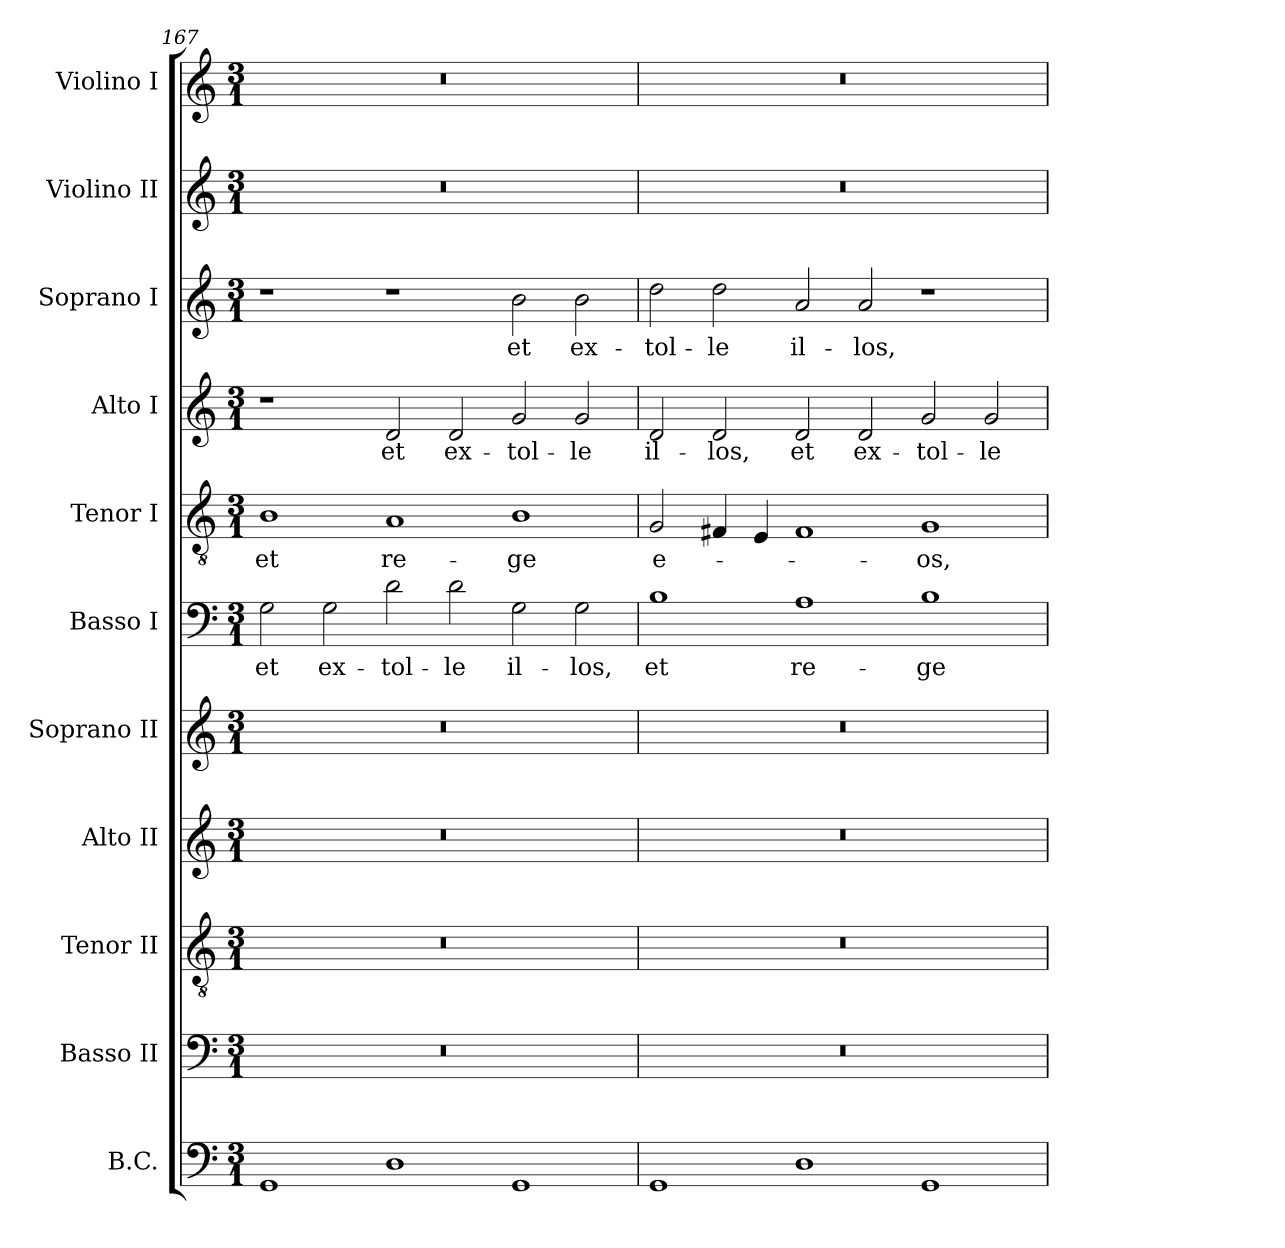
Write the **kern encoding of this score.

**kern	**kern	**kern	**kern	**kern	**kern	**text	**kern	**text	**kern	**text	**kern	**text	**kern	**kern
*part11	*part10	*part9	*part8	*part7	*part6	*part6	*part5	*part5	*part4	*part4	*part3	*part3	*part2	*part1
*staff11	*staff10	*staff9	*staff8	*staff7	*staff6	*staff6	*staff5	*staff5	*staff4	*staff4	*staff3	*staff3	*staff2	*staff1
*I"B.C.	*I"Basso II	*I"Tenor II	*I"Alto II	*I"Soprano II	*I"Basso I	*	*I"Tenor I	*	*I"Alto I	*	*I"Soprano I	*	*I"Violino II	*I"Violino I
*I'BC	*I'B 2	*I'T 2	*I'A 2	*I'S 2	*I'B 1	*	*I'T 1	*	*I'A 1	*	*I'S 1	*	*I'Vln. II	*I'Vln. I
*clefF4	*clefF4	*clefGv2	*clefG2	*clefG2	*clefF4	*	*clefGv2	*	*clefG2	*	*clefG2	*	*clefG2	*clefG2
*k[]	*k[]	*k[]	*k[]	*k[]	*k[]	*	*k[]	*	*k[]	*	*k[]	*	*k[]	*k[]
*C:	*C:	*C:	*C:	*C:	*C:	*	*C:	*	*C:	*	*C:	*	*C:	*C:
*M3/1	*M3/1	*M3/1	*M3/1	*M3/1	*M3/1	*	*M3/1	*	*M3/1	*	*M3/1	*	*M3/1	*M3/1
=167	=167	=167	=167	=167	=167	=167	=167	=167	=167	=167	=167	=167	=167	=167
!	!	!	!	!	!	!LO:LY:b	!	!	!	!	!	!	!	!
!	!	!	!	!	!	!	!	!LO:LY:b	!	!	!	!	!	!
1GG	0.r	0.r	0.r	0.r	2G\	et	1B	et	1r	.	1r	.	0.r	0.r
!	!	!	!	!	!	!LO:LY:b	!	!	!	!	!	!	!	!
.	.	.	.	.	2G\	ex-	.	.	.	.	.	.	.	.
!	!	!	!	!	!	!LO:LY:b	!	!	!	!	!	!	!	!
!	!	!	!	!	!	!	!	!LO:LY:b	!	!	!	!	!	!
!	!	!	!	!	!	!	!	!	!	!LO:LY:b	!	!	!	!
1D	.	.	.	.	2d\	-tol-	1A	re-	2d/	et	1r	.	.	.
!	!	!	!	!	!	!LO:LY:b	!	!	!	!	!	!	!	!
!	!	!	!	!	!	!	!	!	!	!LO:LY:b	!	!	!	!
.	.	.	.	.	2d\	-le	.	.	2d/	ex-	.	.	.	.
!	!	!	!	!	!	!LO:LY:b	!	!	!	!	!	!	!	!
!	!	!	!	!	!	!	!	!LO:LY:b	!	!	!	!	!	!
!	!	!	!	!	!	!	!	!	!	!LO:LY:b	!	!	!	!
!	!	!	!	!	!	!	!	!	!	!	!	!LO:LY:b	!	!
1GG	.	.	.	.	2G\	il-	1B	-ge	2g/	-tol-	2b\	et	.	.
!	!	!	!	!	!	!LO:LY:b	!	!	!	!	!	!	!	!
!	!	!	!	!	!	!	!	!	!	!LO:LY:b	!	!	!	!
!	!	!	!	!	!	!	!	!	!	!	!	!LO:LY:b	!	!
.	.	.	.	.	2G\	-los,	.	.	2g/	-le	2b\	ex-	.	.
=168	=168	=168	=168	=168	=168	=168	=168	=168	=168	=168	=168	=168	=168	=168
!	!	!	!	!	!	!LO:LY:b	!	!	!	!	!	!	!	!
!	!	!	!	!	!	!	!	!LO:LY:b	!	!	!	!	!	!
!	!	!	!	!	!	!	!	!	!	!LO:LY:b	!	!	!	!
!	!	!	!	!	!	!	!	!	!	!	!	!LO:LY:b	!	!
1GG	0.r	0.r	0.r	0.r	1B	et	2G/	e-	2d/	il-	2dd\	-tol-	0.r	0.r
!	!	!	!	!	!	!	!	!	!	!LO:LY:b	!	!	!	!
!	!	!	!	!	!	!	!	!	!	!	!	!LO:LY:b	!	!
.	.	.	.	.	.	.	4F#X/	.	2d/	-los,	2dd\	-le	.	.
.	.	.	.	.	.	.	4E/	.	.	.	.	.	.	.
!	!	!	!	!	!	!LO:LY:b	!	!	!	!	!	!	!	!
!	!	!	!	!	!	!	!	!	!	!LO:LY:b	!	!	!	!
!	!	!	!	!	!	!	!	!	!	!	!	!LO:LY:b	!	!
1D	.	.	.	.	1A	re-	1F#	.	2d/	et	2a/	il-	.	.
!	!	!	!	!	!	!	!	!	!	!LO:LY:b	!	!	!	!
!	!	!	!	!	!	!	!	!	!	!	!	!LO:LY:b	!	!
.	.	.	.	.	.	.	.	.	2d/	ex-	2a/	-los,	.	.
!	!	!	!	!	!	!LO:LY:b	!	!	!	!	!	!	!	!
!	!	!	!	!	!	!	!	!LO:LY:b	!	!	!	!	!	!
!	!	!	!	!	!	!	!	!	!	!LO:LY:b	!	!	!	!
1GG	.	.	.	.	1B	-ge	1G	-os,	2g/	-tol-	1r	.	.	.
!	!	!	!	!	!	!	!	!	!	!LO:LY:b	!	!	!	!
.	.	.	.	.	.	.	.	.	2g/	-le	.	.	.	.
=	=	=	=	=	=	=	=	=	=	=	=	=	=	=
*-	*-	*-	*-	*-	*-	*-	*-	*-	*-	*-	*-	*-	*-	*-
